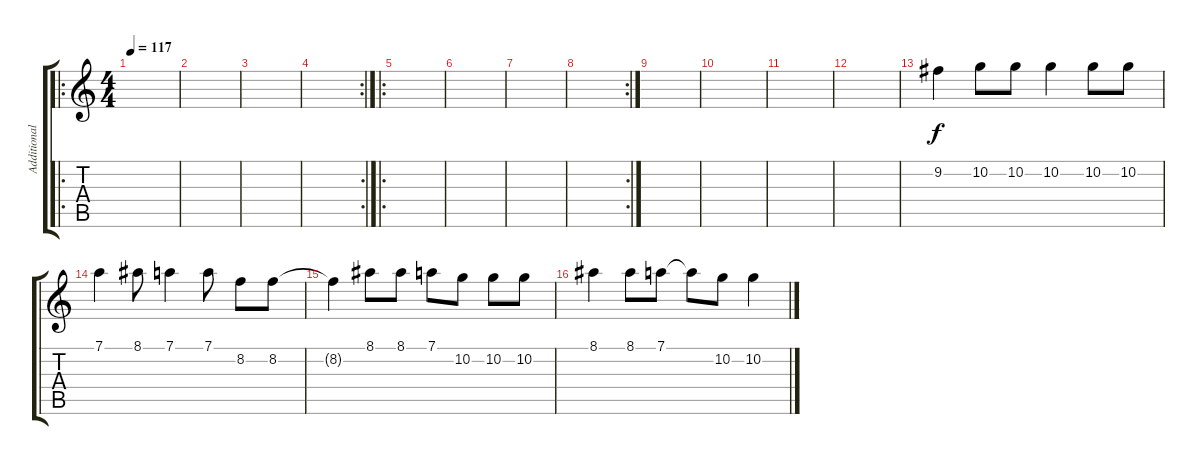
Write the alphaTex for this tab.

\track ("Additional guitar" "Additional") {instrument distortionguitar}
\staff {score tabs}
\tuning (D4 A3 F3 C3 G2 D2) {hide}
\ro
\ts (4 4)
\tempo 117
\clef g2
\ks c
|
|
|
\rc 2
|
\ro
|
|
|
\rc 2
|
|
|
|
|
9.2.4 10.2.8 10.2.8 10.2.4 10.2.8 10.2.8 |
7.1.4 8.1.8 7.1.4 7.1.8 8.2.8 8.2.8 |
8.2{t}.4 8.1.8 8.1.8 7.1.8 10.2.8 10.2.8 10.2.8 |
8.1.4 8.1.8 7.1.8 7.1{t}.8 10.2.8 10.2.4
